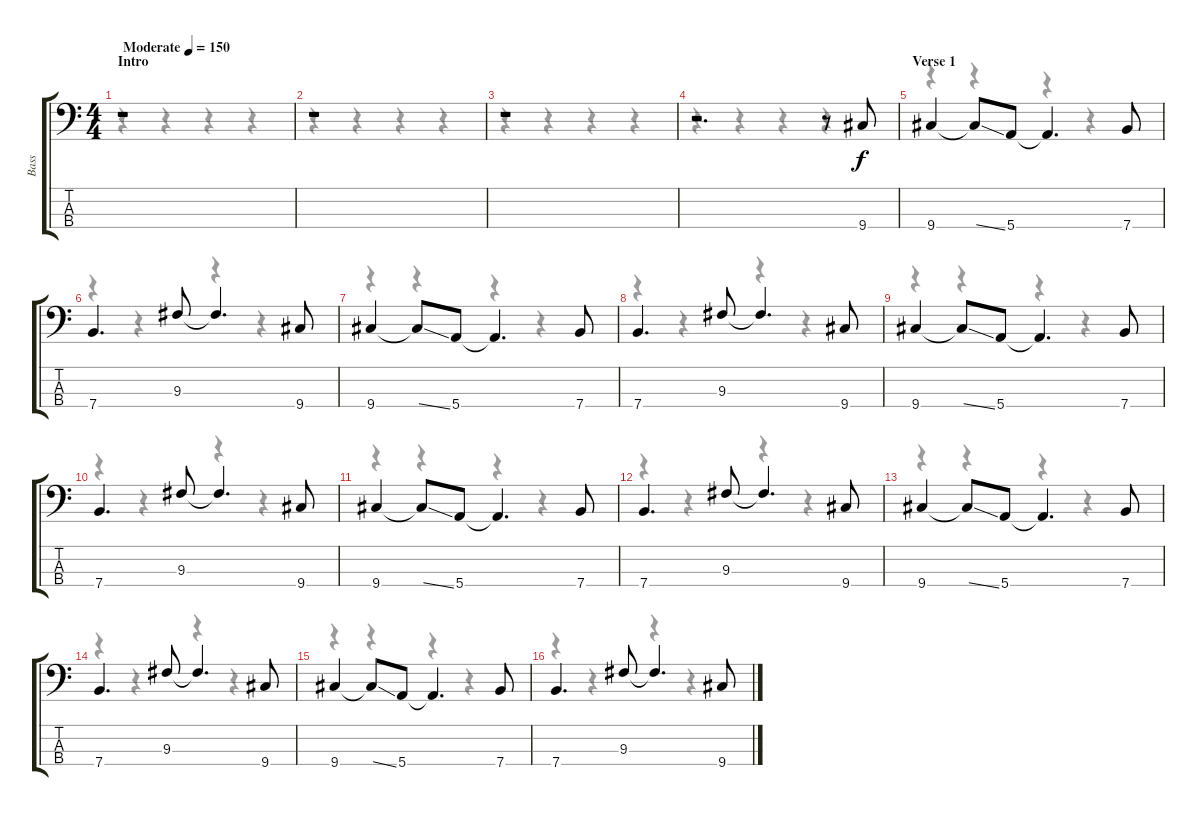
\track ("Bass" "Bass") {instrument fretlessbass}
\staff {score tabs}
\tuning (G2 D2 A1 E1) {hide}
\voice
\ts (4 4)
\section ("" "Intro")
\tempo (150 "Moderate")
\clef f4
\ks c
r.1{dy f instrument fretlessbass} |
r.1 |
r.1 |
r.2{d} r.8 9.4.8 |
\section ("" "Verse 1")
9.4.4 9.4{ss t}.8 5.4.8 5.4{t}.4{d} 7.4.8 |
7.4.4{d} 9.3.8 9.3{t}.4{d} 9.4.8 |
9.4.4 9.4{ss t}.8 5.4.8 5.4{t}.4{d} 7.4.8 |
7.4.4{d} 9.3.8 9.3{t}.4{d} 9.4.8 |
9.4.4 9.4{ss t}.8 5.4.8 5.4{t}.4{d} 7.4.8 |
7.4.4{d} 9.3.8 9.3{t}.4{d} 9.4.8 |
9.4.4 9.4{ss t}.8 5.4.8 5.4{t}.4{d} 7.4.8 |
7.4.4{d} 9.3.8 9.3{t}.4{d} 9.4.8 |
9.4.4 9.4{ss t}.8 5.4.8 5.4{t}.4{d} 7.4.8 |
7.4.4{d} 9.3.8 9.3{t}.4{d} 9.4.8 |
9.4.4 9.4{ss t}.8 5.4.8 5.4{t}.4{d} 7.4.8 |
7.4.4{d} 9.3.8 9.3{t}.4{d} 9.4.8
\voice
\clef f4
\ottava regular
\simile none
\ks c
r.4{dy f} r.4 r.4 r.4 |
r.4 r.4 r.4 r.4 |
r.4 r.4 r.4 r.4 |
r.4 r.4 r.4 r.4 |
r.4 r.4 r.4 r.4 |
r.4 r.4 r.4 r.4 |
r.4 r.4 r.4 r.4 |
r.4 r.4 r.4 r.4 |
r.4 r.4 r.4 r.4 |
r.4 r.4 r.4 r.4 |
r.4 r.4 r.4 r.4 |
r.4 r.4 r.4 r.4 |
r.4 r.4 r.4 r.4 |
r.4 r.4 r.4 r.4 |
r.4 r.4 r.4 r.4 |
r.4 r.4 r.4 r.4
